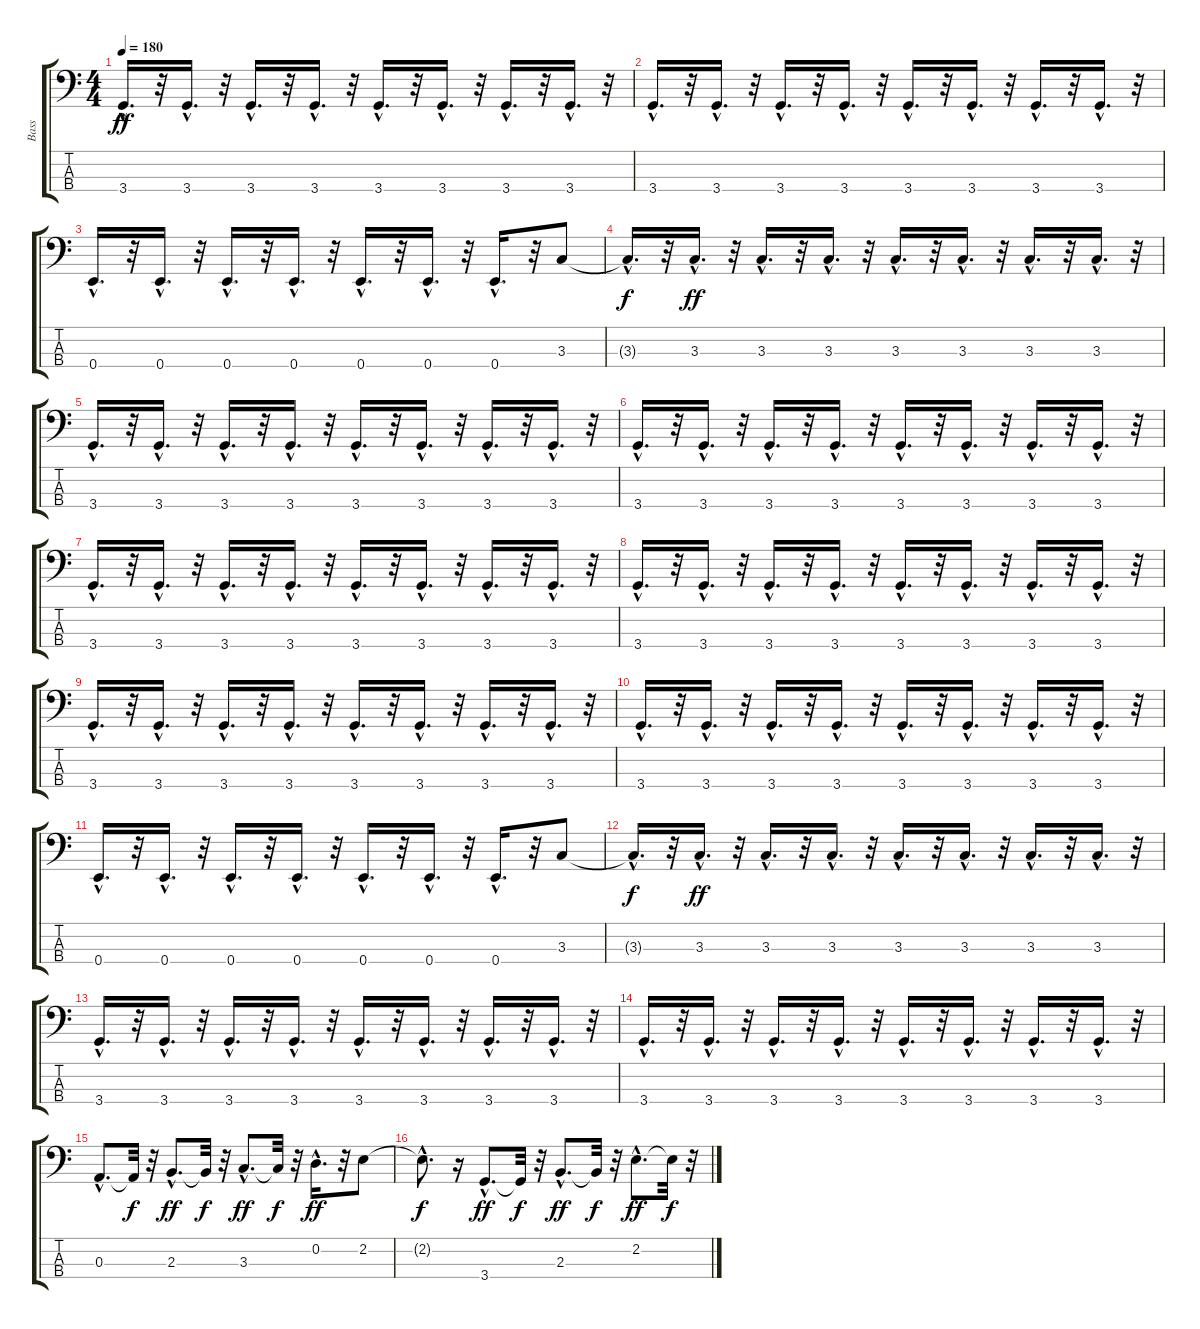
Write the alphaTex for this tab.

\track ("Bass" "Bass") {instrument fretlessbass}
\staff {score tabs}
\tuning (G2 D2 A1 E1) {hide}
\ts (4 4)
\tempo 180
\clef f4
\ks c
3.4{hac}.16{d dy ff} r.32 3.4{hac}.16{d} r.32 3.4{hac}.16{d} r.32 3.4{hac}.16{d} r.32 3.4{hac}.16{d} r.32 3.4{hac}.16{d} r.32 3.4{hac}.16{d} r.32 3.4{hac}.16{d} r.32 |
3.4{hac}.16{d} r.32 3.4{hac}.16{d} r.32 3.4{hac}.16{d} r.32 3.4{hac}.16{d} r.32 3.4{hac}.16{d} r.32 3.4{hac}.16{d} r.32 3.4{hac}.16{d} r.32 3.4{hac}.16{d} r.32 |
0.4{hac}.16{d} r.32 0.4{hac}.16{d} r.32 0.4{hac}.16{d} r.32 0.4{hac}.16{d} r.32 0.4{hac}.16{d} r.32 0.4{hac}.16{d} r.32 0.4{hac}.16{d} r.32 3.3.8 |
3.3{hac t}.16{d dy f} r.32 3.3{hac}.16{d dy ff} r.32 3.3{hac}.16{d} r.32 3.3{hac}.16{d} r.32 3.3{hac}.16{d} r.32 3.3{hac}.16{d} r.32 3.3{hac}.16{d} r.32 3.3{hac}.16{d} r.32 |
3.4{hac}.16{d} r.32 3.4{hac}.16{d} r.32 3.4{hac}.16{d} r.32 3.4{hac}.16{d} r.32 3.4{hac}.16{d} r.32 3.4{hac}.16{d} r.32 3.4{hac}.16{d} r.32 3.4{hac}.16{d} r.32 |
3.4{hac}.16{d} r.32 3.4{hac}.16{d} r.32 3.4{hac}.16{d} r.32 3.4{hac}.16{d} r.32 3.4{hac}.16{d} r.32 3.4{hac}.16{d} r.32 3.4{hac}.16{d} r.32 3.4{hac}.16{d} r.32 |
3.4{hac}.16{d} r.32 3.4{hac}.16{d} r.32 3.4{hac}.16{d} r.32 3.4{hac}.16{d} r.32 3.4{hac}.16{d} r.32 3.4{hac}.16{d} r.32 3.4{hac}.16{d} r.32 3.4{hac}.16{d} r.32 |
3.4{hac}.16{d} r.32 3.4{hac}.16{d} r.32 3.4{hac}.16{d} r.32 3.4{hac}.16{d} r.32 3.4{hac}.16{d} r.32 3.4{hac}.16{d} r.32 3.4{hac}.16{d} r.32 3.4{hac}.16{d} r.32 |
3.4{hac}.16{d} r.32 3.4{hac}.16{d} r.32 3.4{hac}.16{d} r.32 3.4{hac}.16{d} r.32 3.4{hac}.16{d} r.32 3.4{hac}.16{d} r.32 3.4{hac}.16{d} r.32 3.4{hac}.16{d} r.32 |
3.4{hac}.16{d} r.32 3.4{hac}.16{d} r.32 3.4{hac}.16{d} r.32 3.4{hac}.16{d} r.32 3.4{hac}.16{d} r.32 3.4{hac}.16{d} r.32 3.4{hac}.16{d} r.32 3.4{hac}.16{d} r.32 |
0.4{hac}.16{d} r.32 0.4{hac}.16{d} r.32 0.4{hac}.16{d} r.32 0.4{hac}.16{d} r.32 0.4{hac}.16{d} r.32 0.4{hac}.16{d} r.32 0.4{hac}.16{d} r.32 3.3.8 |
3.3{hac t}.16{d dy f} r.32 3.3{hac}.16{d dy ff} r.32 3.3{hac}.16{d} r.32 3.3{hac}.16{d} r.32 3.3{hac}.16{d} r.32 3.3{hac}.16{d} r.32 3.3{hac}.16{d} r.32 3.3{hac}.16{d} r.32 |
3.4{hac}.16{d} r.32 3.4{hac}.16{d} r.32 3.4{hac}.16{d} r.32 3.4{hac}.16{d} r.32 3.4{hac}.16{d} r.32 3.4{hac}.16{d} r.32 3.4{hac}.16{d} r.32 3.4{hac}.16{d} r.32 |
3.4{hac}.16{d} r.32 3.4{hac}.16{d} r.32 3.4{hac}.16{d} r.32 3.4{hac}.16{d} r.32 3.4{hac}.16{d} r.32 3.4{hac}.16{d} r.32 3.4{hac}.16{d} r.32 3.4{hac}.16{d} r.32 |
0.3{hac}.8{d} 0.3{t}.32{dy f} r.32 2.3{hac}.8{d dy ff} 2.3{t}.32{dy f} r.32 3.3{hac}.8{d dy ff} 3.3{t}.32{dy f} r.32 0.2{hac}.16{d dy ff} r.32 2.2.8 |
2.2{hac t}.8{d dy f} r.16 3.4{hac}.8{d dy ff} 3.4{t}.32{dy f} r.32 2.3{hac}.8{d dy ff} 2.3{t}.32{dy f} r.32 2.2{hac}.8{d dy ff} 2.2{t}.32{dy f} r.32
